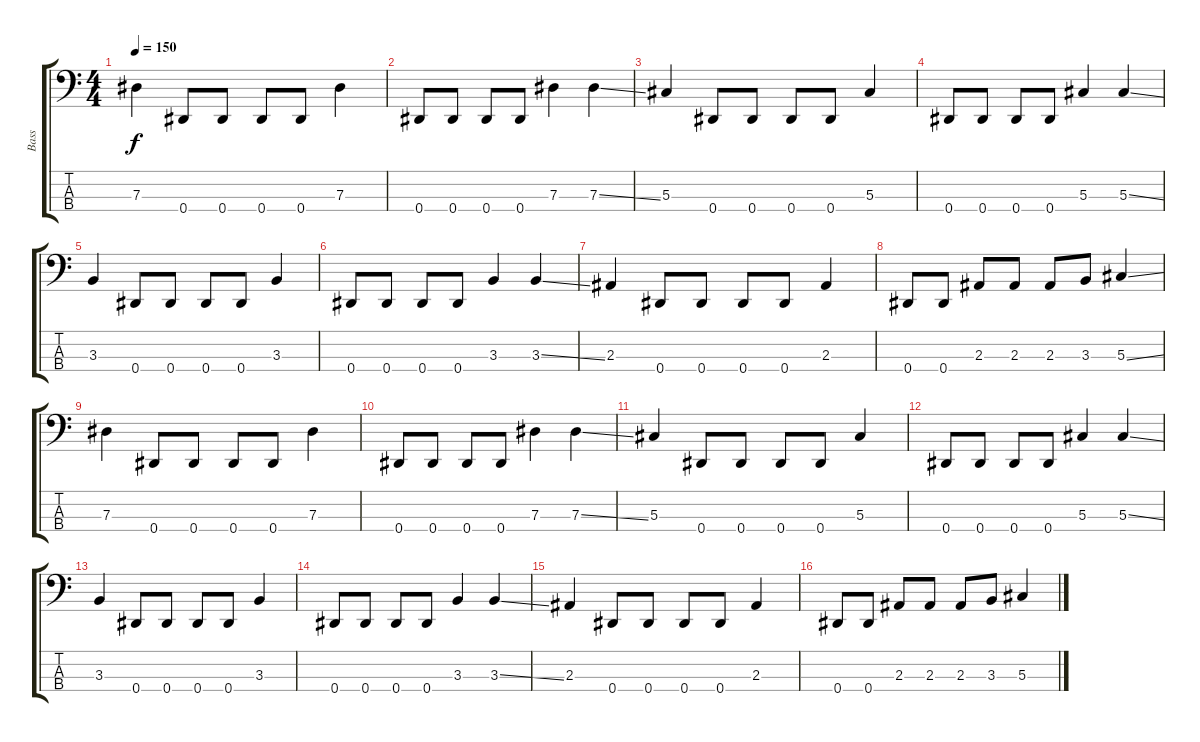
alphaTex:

\track ("Bass" "Bass") {instrument electricbassfinger}
\staff {score tabs}
\tuning (Gb2 Db2 Ab1 Eb1) {hide}
\ts (4 4)
\tempo 150
\clef f4
\ks c
7.3.4{dy f} 0.4.8 0.4.8 0.4.8 0.4.8 7.3.4 |
0.4.8 0.4.8 0.4.8 0.4.8 7.3.4 7.3{ss}.4 |
5.3.4 0.4.8 0.4.8 0.4.8 0.4.8 5.3.4 |
0.4.8 0.4.8 0.4.8 0.4.8 5.3.4 5.3{ss}.4 |
3.3.4 0.4.8 0.4.8 0.4.8 0.4.8 3.3.4 |
0.4.8 0.4.8 0.4.8 0.4.8 3.3.4 3.3{ss}.4 |
2.3.4 0.4.8 0.4.8 0.4.8 0.4.8 2.3.4 |
0.4.8 0.4.8 2.3.8 2.3.8 2.3.8 3.3.8 5.3{ss}.4 |
7.3.4 0.4.8 0.4.8 0.4.8 0.4.8 7.3.4 |
0.4.8 0.4.8 0.4.8 0.4.8 7.3.4 7.3{ss}.4 |
5.3.4 0.4.8 0.4.8 0.4.8 0.4.8 5.3.4 |
0.4.8 0.4.8 0.4.8 0.4.8 5.3.4 5.3{ss}.4 |
3.3.4 0.4.8 0.4.8 0.4.8 0.4.8 3.3.4 |
0.4.8 0.4.8 0.4.8 0.4.8 3.3.4 3.3{ss}.4 |
2.3.4 0.4.8 0.4.8 0.4.8 0.4.8 2.3.4 |
0.4.8 0.4.8 2.3.8 2.3.8 2.3.8 3.3.8 5.3.4
